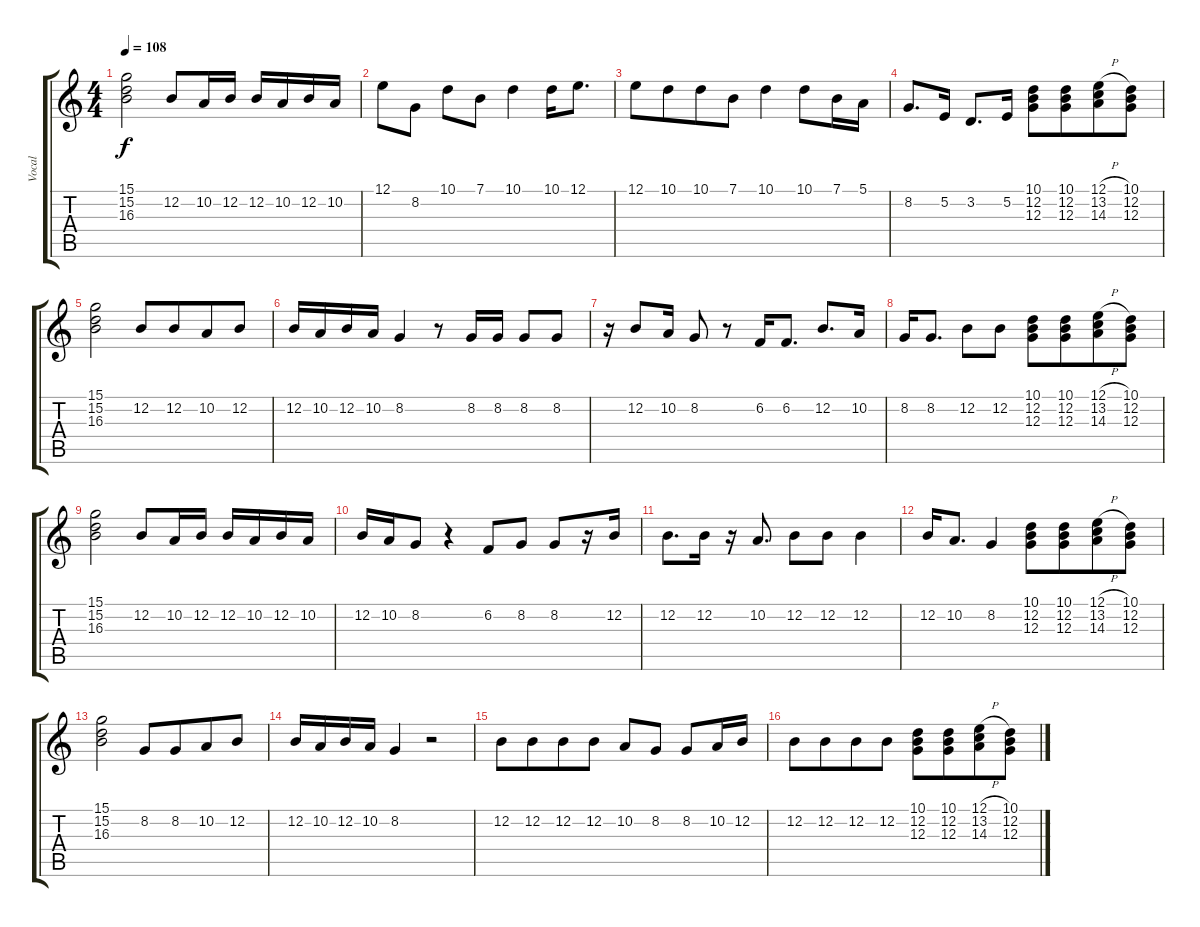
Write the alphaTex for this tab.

\track ("Vocal" "Vocal") {instrument synthvoice}
\staff {score tabs}
\tuning (E4 B3 G3 D3 A2 E2) {hide}
\ts (4 4)
\tempo 108
\clef g2
\ks c
(15.1 15.2 16.3).2{dy f} 12.2.8 10.2.16 12.2.16 12.2.16 10.2.16 12.2.16 10.2.16 |
12.1.8 8.2.8 10.1.8 7.1.8 10.1.4 10.1.16 12.1.8{d} |
12.1.8 10.1.8{beam merge} 10.1.8 7.1.8 10.1.4 10.1.8 7.1.16 5.1.16 |
8.2.8{d} 5.2.16 3.2.8{d} 5.2.16 (10.1 12.2 12.3).8 (10.1 12.2 12.3).8{beam merge} (12.1{h} 13.2 14.3).8 (10.1 12.2 12.3).8 |
(15.1 15.2 16.3).2 12.2.8 12.2.8{beam merge} 10.2.8 12.2.8 |
12.2.16 10.2.16{beam merge} 12.2.16 10.2.16 8.2.4 r.8 8.2.16 8.2.16 8.2.8 8.2.8 |
r.16 12.2.8 10.2.16 8.2.8 r.8 6.2.16 6.2.8{d} 12.2.8{d} 10.2.16 |
8.2.16 8.2.8{d} 12.2.8 12.2.8 (10.1 12.2 12.3).8 (10.1 12.2 12.3).8{beam merge} (12.1{h} 13.2 14.3).8 (10.1 12.2 12.3).8 |
(15.1 15.2 16.3).2 12.2.8 10.2.16 12.2.16 12.2.16 10.2.16 12.2.16 10.2.16 |
12.2.16 10.2.16 8.2.8 r.4 6.2.8 8.2.8 8.2.8 r.16 12.2.16 |
12.2.8{d} 12.2.16 r.16 10.2.8{d} 12.2.8 12.2.8 12.2.4 |
12.2.16 10.2.8{d} 8.2.4 (10.1 12.2 12.3).8 (10.1 12.2 12.3).8{beam merge} (12.1{h} 13.2 14.3).8 (10.1 12.2 12.3).8 |
(15.1 15.2 16.3).2 8.2.8 8.2.8{beam merge} 10.2.8 12.2.8 |
12.2.16 10.2.16 12.2.16 10.2.16 8.2.4 r.2 |
12.2.8 12.2.8{beam merge} 12.2.8 12.2.8 10.2.8 8.2.8 8.2.8 10.2.16 12.2.16 |
12.2.8 12.2.8{beam merge} 12.2.8 12.2.8 (10.1 12.2 12.3).8 (10.1 12.2 12.3).8{beam merge} (12.1{h} 13.2 14.3).8 (10.1 12.2 12.3).8
